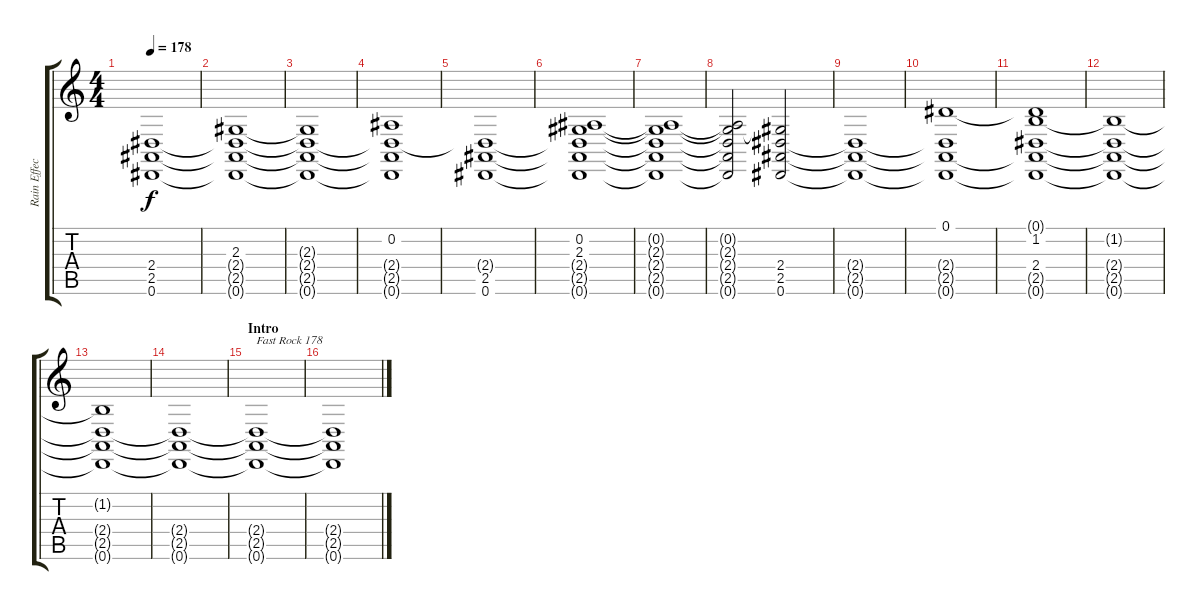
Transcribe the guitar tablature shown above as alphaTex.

\track ("Rain Effect I" "Rain Effec") {instrument applause}
\staff {score tabs}
\tuning (Eb4 Bb3 Gb3 Db3 Ab2 Eb2) {hide}
\ts (4 4)
\tempo 178
\clef g2
\ks c
(2.4{t} 2.5{t} 0.6{t}).1{dy f} |
(2.3 2.4{t} 2.5{t} 0.6{t}).1 |
(2.3{t} 2.4{t} 2.5{t} 0.6{t}).1 |
(0.2 2.4{t} 2.5{t} 0.6{t}).1 |
(2.4{t} 2.5 0.6).1 |
(0.2 2.3 2.4{t} 2.5{t} 0.6{t}).1 |
(0.2{t} 2.3{t} 2.4{t} 2.5{t} 0.6{t}).1 |
(0.2{t} 2.3{t} 2.4{t} 2.5{t} 0.6{t}).2 (2.3{t} 2.4 2.5 0.6).2 |
(2.4{t} 2.5{t} 0.6{t}).1 |
(0.1 2.4{t} 2.5{t} 0.6{t}).1 |
(0.1{t} 1.2 2.4 2.5{t} 0.6{t}).1 |
(1.2{t} 2.4{t} 2.5{t} 0.6{t}).1 |
(1.2{t} 2.4{t} 2.5{t} 0.6{t}).1 |
(2.4{t} 2.5{t} 0.6{t}).1 |
\section ("" "Intro")
(2.4{t} 2.5{t} 0.6{t}).1{txt "Fast Rock 178"} |
(2.4{t} 2.5{t} 0.6{t}).1
